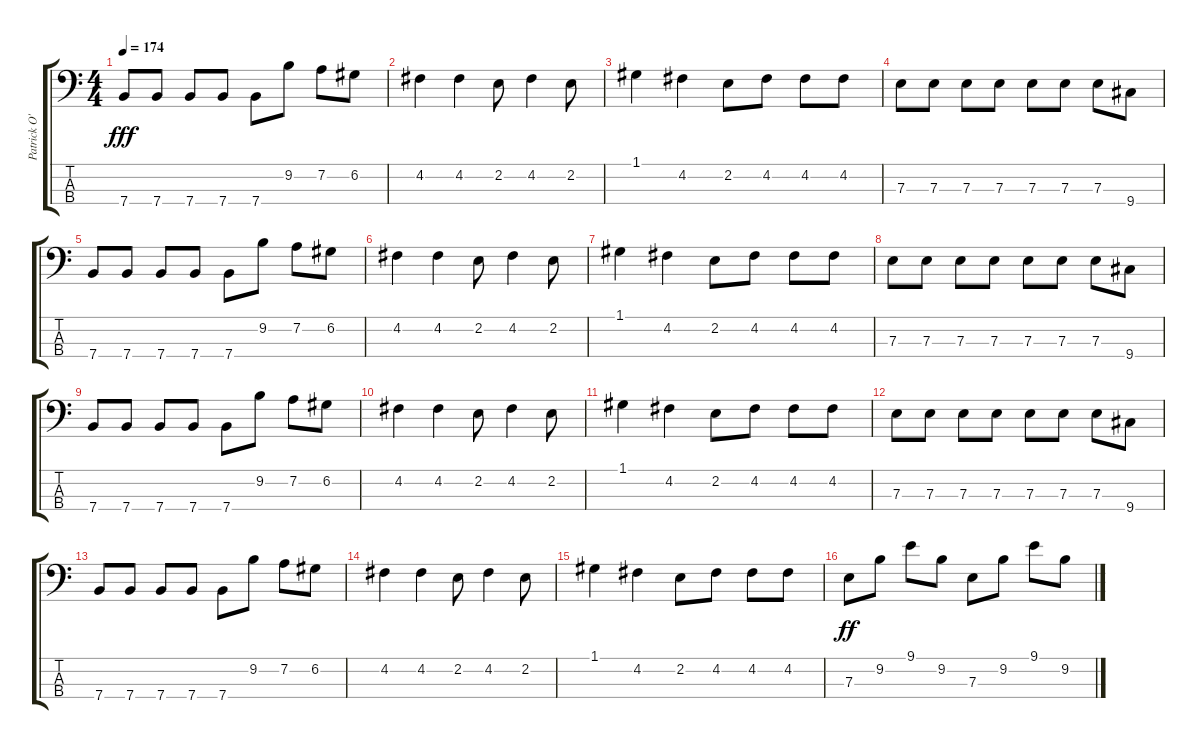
\track ("Patrick O'Hearn" "Patrick O'") {instrument electricbassfinger bank 255}
\staff {score tabs}
\tuning (G2 D2 A1 E1) {hide}
\ts (4 4)
\tempo 174
\clef f4
\ks c
7.4.8{dy fff} 7.4.8 7.4.8 7.4.8 7.4.8 9.2.8 7.2.8 6.2.8 |
4.2.4 4.2.4 2.2.8 4.2.4 2.2.8 |
1.1.4 4.2.4 2.2.8 4.2.8 4.2.8 4.2.8 |
7.3.8 7.3.8 7.3.8 7.3.8 7.3.8 7.3.8 7.3.8 9.4.8 |
7.4.8 7.4.8 7.4.8 7.4.8 7.4.8 9.2.8 7.2.8 6.2.8 |
4.2.4 4.2.4 2.2.8 4.2.4 2.2.8 |
1.1.4 4.2.4 2.2.8 4.2.8 4.2.8 4.2.8 |
7.3.8 7.3.8 7.3.8 7.3.8 7.3.8 7.3.8 7.3.8 9.4.8 |
7.4.8 7.4.8 7.4.8 7.4.8 7.4.8 9.2.8 7.2.8 6.2.8 |
4.2.4 4.2.4 2.2.8 4.2.4 2.2.8 |
1.1.4 4.2.4 2.2.8 4.2.8 4.2.8 4.2.8 |
7.3.8 7.3.8 7.3.8 7.3.8 7.3.8 7.3.8 7.3.8 9.4.8 |
7.4.8 7.4.8 7.4.8 7.4.8 7.4.8 9.2.8 7.2.8 6.2.8 |
4.2.4 4.2.4 2.2.8 4.2.4 2.2.8 |
1.1.4 4.2.4 2.2.8 4.2.8 4.2.8 4.2.8 |
7.3.8{dy ff} 9.2.8 9.1.8 9.2.8 7.3.8 9.2.8 9.1.8 9.2.8
